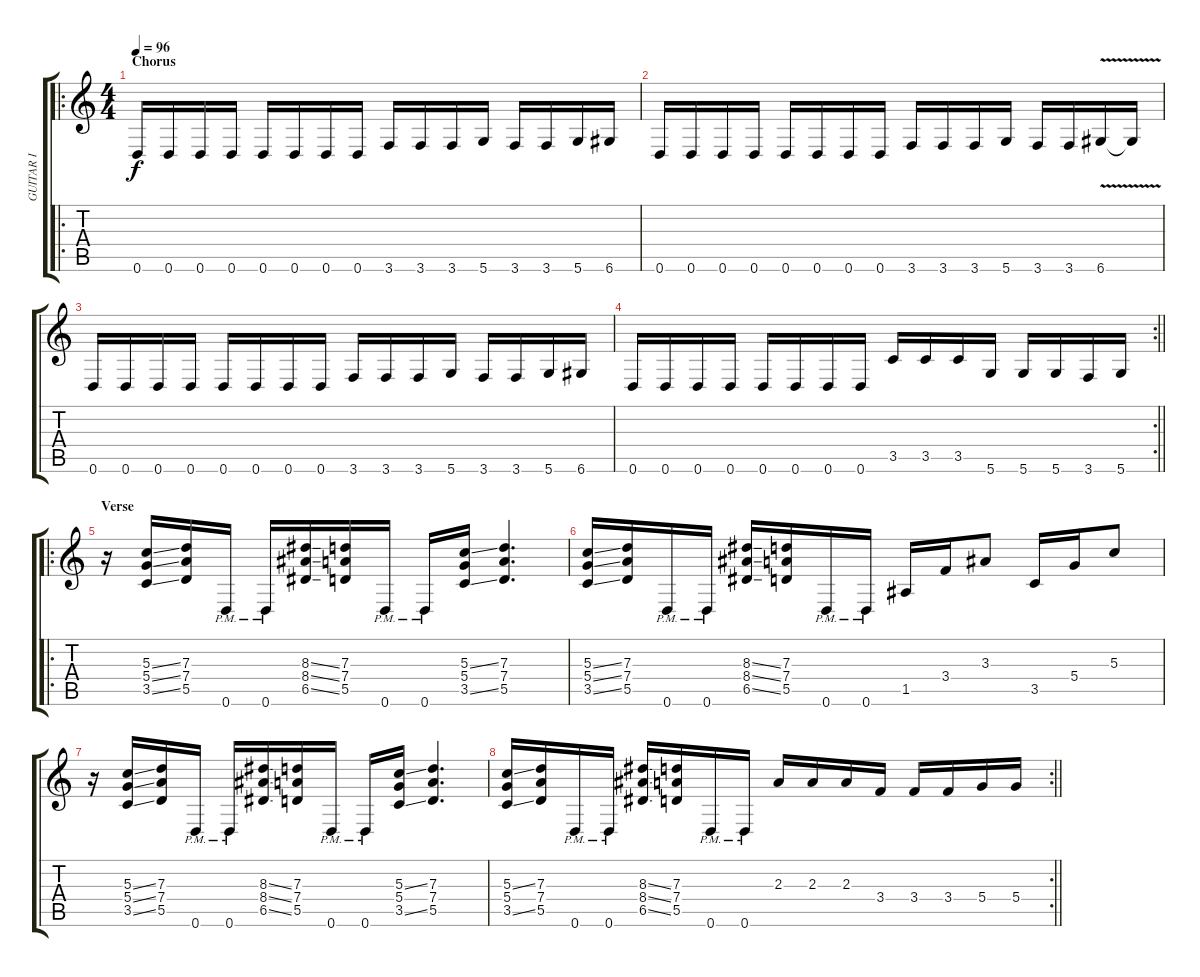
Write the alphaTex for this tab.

\track ("GUITAR I" "GUITAR I") {instrument distortionguitar}
\staff {score tabs}
\tuning (E4 B3 G3 D3 A2 D2) {hide}
\ro
\ts (4 4)
\section ("" "Chorus")
\tempo 96
\clef g2
\ks c
0.6.16{dy f} 0.6.16 0.6.16 0.6.16 0.6.16 0.6.16 0.6.16 0.6.16 3.6.16 3.6.16 3.6.16 5.6.16 3.6.16 3.6.16 5.6.16 6.6.16 |
0.6.16 0.6.16 0.6.16 0.6.16 0.6.16 0.6.16 0.6.16 0.6.16 3.6.16 3.6.16 3.6.16 5.6.16 3.6.16 3.6.16 6.6{v}.16 6.6{t}.16 |
0.6.16 0.6.16 0.6.16 0.6.16 0.6.16 0.6.16 0.6.16 0.6.16 3.6.16 3.6.16 3.6.16 5.6.16 3.6.16 3.6.16 5.6.16 6.6.16 |
\rc 2
\barLineRight lightlight
0.6.16 0.6.16 0.6.16 0.6.16 0.6.16 0.6.16 0.6.16 0.6.16 3.5.16 3.5.16 3.5.16 5.6.16 5.6.16 5.6.16 3.6.16 5.6.16 |
\ro
\section ("" "Verse")
r.16 (5.3{ss} 5.4{ss} 3.5{ss}).16 (7.3 7.4 5.5).16 0.6{pm}.16 0.6{pm}.16 (8.3{ss} 8.4{ss} 6.5{ss}).16 (7.3 7.4 5.5).16 0.6{pm}.16 0.6{pm}.16 (5.3{ss} 5.4 3.5{ss}).16 (7.3 7.4 5.5).4{d} |
(5.3{ss} 5.4{ss} 3.5{ss}).16 (7.3 7.4 5.5).16 0.6{pm}.16 0.6{pm}.16 (8.3{ss} 8.4{ss} 6.5{ss}).16 (7.3 7.4 5.5).16 0.6{pm}.16 0.6{pm}.16 1.5.16 3.4.16 3.3.8 3.5.16 5.4.16 5.3.8 |
r.16 (5.3{ss} 5.4{ss} 3.5{ss}).16 (7.3 7.4 5.5).16 0.6{pm}.16 0.6{pm}.16 (8.3{ss} 8.4{ss} 6.5{ss}).16 (7.3 7.4 5.5).16 0.6{pm}.16 0.6{pm}.16 (5.3{ss} 5.4 3.5{ss}).16 (7.3 7.4 5.5).4{d} |
\rc 2
\barLineRight lightlight
(5.3{ss} 5.4 3.5{ss}).16 (7.3 7.4 5.5).16 0.6{pm}.16 0.6{pm}.16 (8.3{ss} 8.4{ss} 6.5{ss}).16 (7.3 7.4 5.5).16 0.6{pm}.16 0.6{pm}.16 2.3.16 2.3.16 2.3.16 3.4.16 3.4.16 3.4.16 5.4.16 5.4.16
